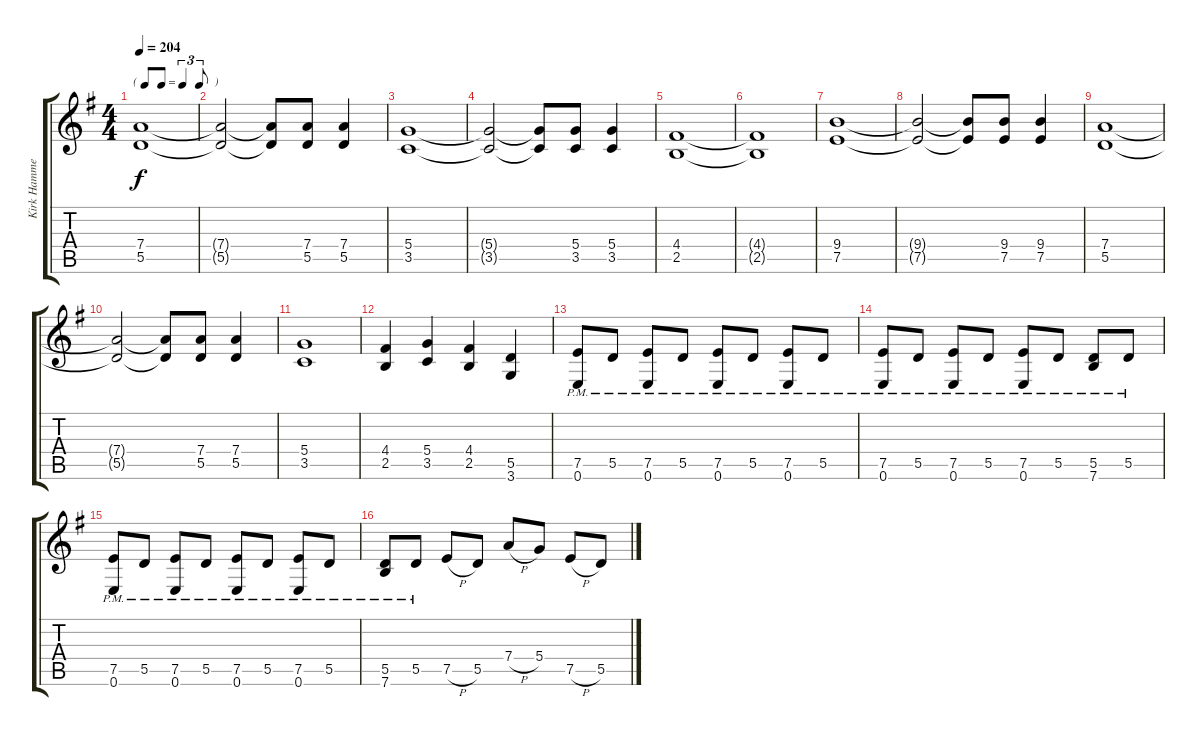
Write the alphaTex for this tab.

\track ("Kirk Hammet" "Kirk Hamme") {instrument distortionguitar}
\staff {score tabs}
\tuning (E4 B3 G3 D3 A2 E2) {hide}
\ts (4 4)
\tf triplet8th
\tempo 204
\clef g2
\ks eminor
(7.4 5.5).1{dy f} |
(7.4{t} 5.5{t}).2 (7.4{t} 5.5{t}).8 (7.4 5.5).8 (7.4 5.5).4 |
(5.4 3.5).1 |
(5.4{t} 3.5{t}).2 (5.4{t} 3.5{t}).8 (5.4 3.5).8 (5.4 3.5).4 |
(4.4 2.5).1 |
(4.4{t} 2.5{t}).1 |
(9.4 7.5).1 |
(9.4{t} 7.5{t}).2 (9.4{t} 7.5{t}).8 (9.4 7.5).8 (9.4 7.5).4 |
(7.4 5.5).1 |
(7.4{t} 5.5{t}).2 (7.4{t} 5.5{t}).8 (7.4 5.5).8 (7.4 5.5).4 |
(5.4 3.5).1 |
(4.4 2.5).4 (5.4 3.5).4 (4.4 2.5).4 (5.5 3.6).4 |
(7.5{pm} 0.6{pm}).8 5.5{pm}.8 (7.5{pm} 0.6{pm}).8 5.5{pm}.8 (7.5{pm} 0.6{pm}).8 5.5{pm}.8 (7.5{pm} 0.6{pm}).8 5.5{pm}.8 |
(7.5{pm} 0.6{pm}).8 5.5{pm}.8 (7.5{pm} 0.6{pm}).8 5.5{pm}.8 (7.5{pm} 0.6{pm}).8 5.5{pm}.8 (5.5{pm} 7.6{pm}).8 5.5{pm}.8 |
(7.5{pm} 0.6{pm}).8 5.5{pm}.8 (7.5{pm} 0.6{pm}).8 5.5{pm}.8 (7.5{pm} 0.6{pm}).8 5.5{pm}.8 (7.5{pm} 0.6{pm}).8 5.5{pm}.8 |
(5.5{pm} 7.6{pm}).8 5.5{pm}.8 7.5{h}.8 5.5.8 7.4{h}.8 5.4.8 7.5{h}.8 5.5.8
